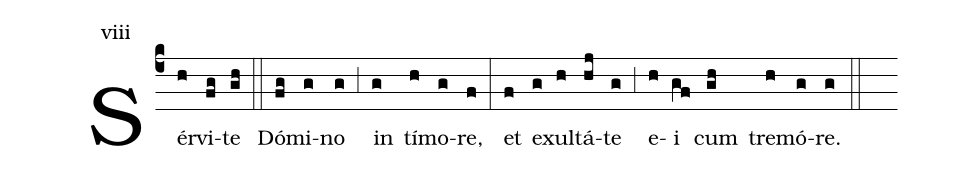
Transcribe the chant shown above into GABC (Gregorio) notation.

annotation: viii;
%%
(c4)Sér(h)vi(fg)te(gh) (::) Dó(fg)mi(g)no(g) (;3) in(g) tí(h)mo(g)re,(f) (:) et(f) e(g)xul(h)tá(hj)te(g) (;3) e(h)i(gf) cum(gh) tre(h)mó(g)re.(g) (::)
